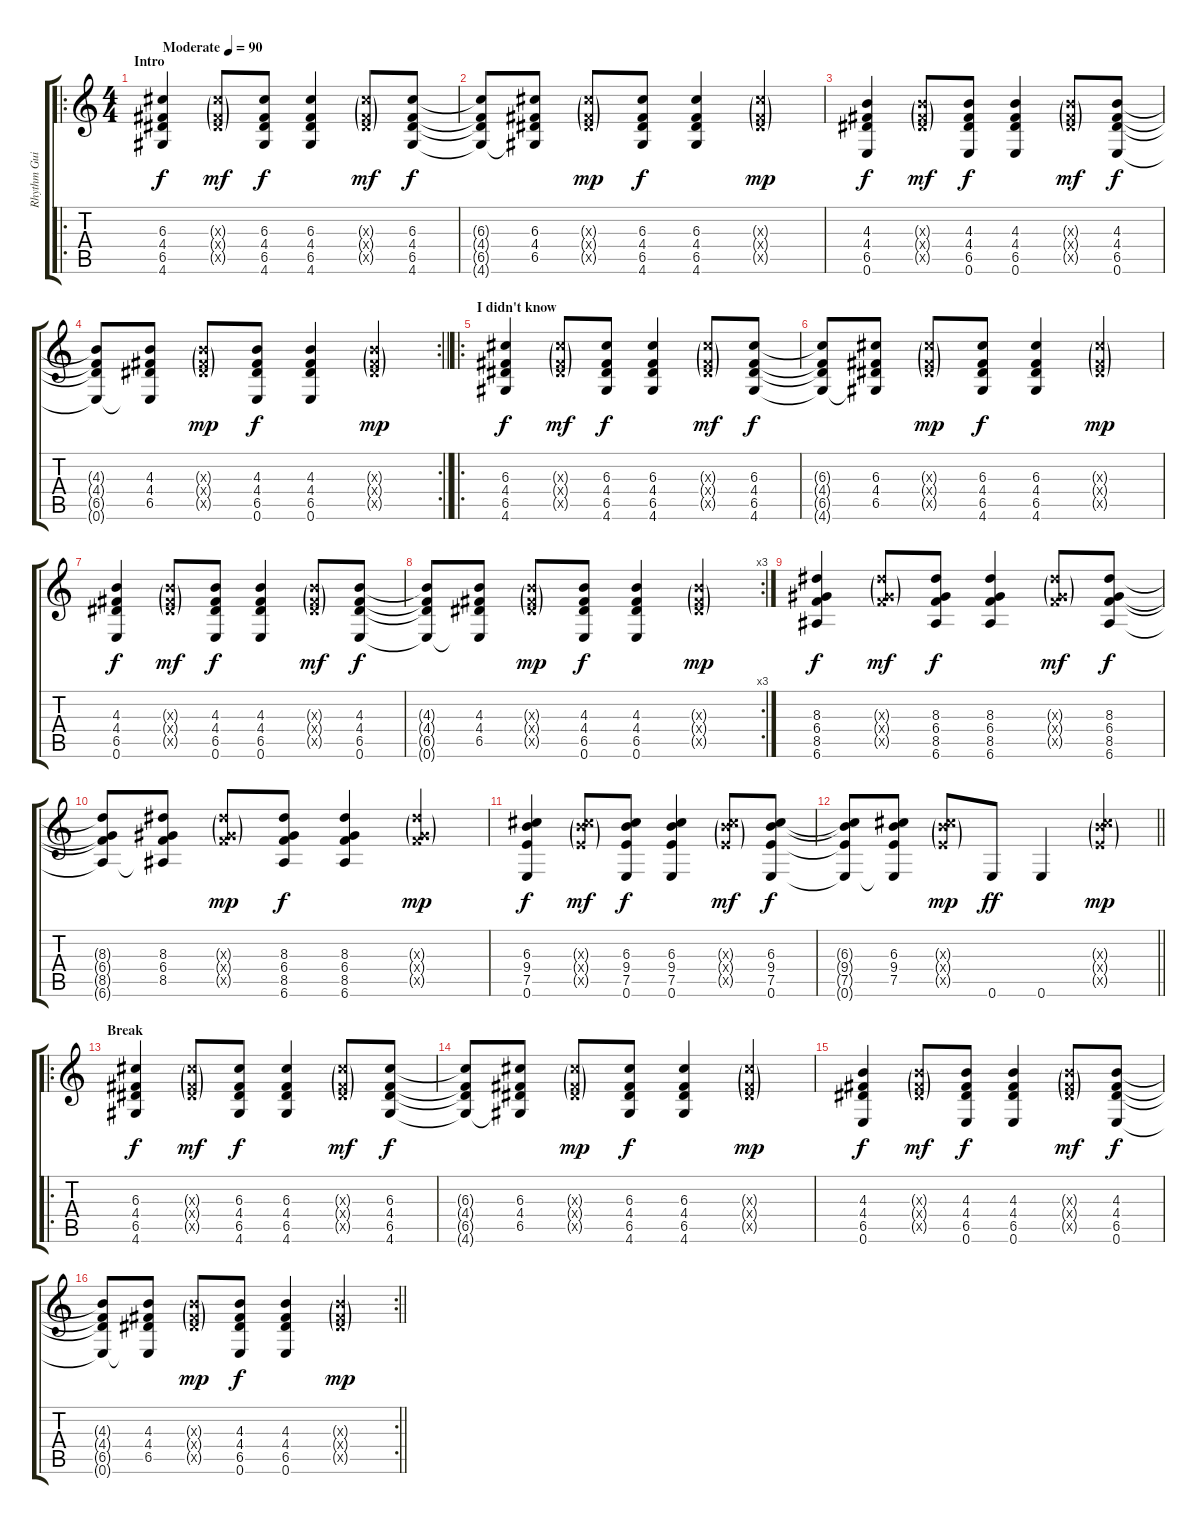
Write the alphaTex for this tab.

\track ("Rhythm Guitar (Eirik)" "Rhythm Gui") {instrument acousticguitarnylon}
\staff {score tabs}
\tuning (E4 B3 G3 D3 A2 E2) {hide}
\ro
\ts (4 4)
\section ("" "Intro")
\tempo (90 "Moderate")
\clef g2
\ks c
(6.3 4.4 6.5 4.6).4{dy f instrument acousticguitarnylon} (6.3{g x} 4.4{g x} 6.5{g x}).8{dy mf} (6.3 4.4 6.5 4.6).8{dy f} (6.3 4.4 6.5 4.6).4 (6.3{g x} 4.4{g x} 6.5{g x}).8{dy mf} (6.3 4.4 6.5 4.6).8{dy f} |
(6.3{t} 4.4{t} 6.5{t} 4.6{t}).8 (6.3 4.4 6.5 4.6{t}).8 (6.3{g x} 4.4{g x} 6.5{g x}).8{dy mp} (6.3 4.4 6.5 4.6).8{dy f} (6.3 4.4 6.5 4.6).4 (6.3{g x} 4.4{g x} 6.5{g x}).4{dy mp} |
(4.3 4.4 6.5 0.6).4{dy f} (4.3{g x} 4.4{g x} 6.5{g x}).8{dy mf} (4.3 4.4 6.5 0.6).8{dy f} (4.3 4.4 6.5 0.6).4 (4.3{g x} 4.4{g x} 6.5{g x}).8{dy mf} (4.3 4.4 6.5 0.6).8{dy f} |
\rc 2
\barLineRight lightlight
(4.3{t} 4.4{t} 6.5{t} 0.6{t}).8 (4.3 4.4 6.5 0.6{t}).8 (4.3{g x} 4.4{g x} 6.5{g x}).8{dy mp} (4.3 4.4 6.5 0.6).8{dy f} (4.3 4.4 6.5 0.6).4 (4.3{g x} 4.4{g x} 6.5{g x}).4{dy mp} |
\ro
\section ("" "I didn't know")
(6.3 4.4 6.5 4.6).4{dy f} (6.3{g x} 4.4{g x} 6.5{g x}).8{dy mf} (6.3 4.4 6.5 4.6).8{dy f} (6.3 4.4 6.5 4.6).4 (6.3{g x} 4.4{g x} 6.5{g x}).8{dy mf} (6.3 4.4 6.5 4.6).8{dy f} |
(6.3{t} 4.4{t} 6.5{t} 4.6{t}).8 (6.3 4.4 6.5 4.6{t}).8 (6.3{g x} 4.4{g x} 6.5{g x}).8{dy mp} (6.3 4.4 6.5 4.6).8{dy f} (6.3 4.4 6.5 4.6).4 (6.3{g x} 4.4{g x} 6.5{g x}).4{dy mp} |
(4.3 4.4 6.5 0.6).4{dy f} (4.3{g x} 4.4{g x} 6.5{g x}).8{dy mf} (4.3 4.4 6.5 0.6).8{dy f} (4.3 4.4 6.5 0.6).4 (4.3{g x} 4.4{g x} 6.5{g x}).8{dy mf} (4.3 4.4 6.5 0.6).8{dy f} |
\rc 3
(4.3{t} 4.4{t} 6.5{t} 0.6{t}).8 (4.3 4.4 6.5 0.6{t}).8 (4.3{g x} 4.4{g x} 6.5{g x}).8{dy mp} (4.3 4.4 6.5 0.6).8{dy f} (4.3 4.4 6.5 0.6).4 (4.3{g x} 4.4{g x} 6.5{g x}).4{dy mp} |
(8.3 6.4 8.5 6.6).4{dy f} (8.3{g x} 6.4{g x} 8.5{g x}).8{dy mf} (8.3 6.4 8.5 6.6).8{dy f} (8.3 6.4 8.5 6.6).4 (8.3{g x} 6.4{g x} 8.5{g x}).8{dy mf} (8.3 6.4 8.5 6.6).8{dy f} |
(8.3{t} 6.4{t} 8.5{t} 6.6{t}).8 (8.3 6.4 8.5 6.6{t}).8 (8.3{g x} 6.4{g x} 8.5{g x}).8{dy mp} (8.3 6.4 8.5 6.6).8{dy f} (8.3 6.4 8.5 6.6).4 (8.3{g x} 6.4{g x} 8.5{g x}).4{dy mp} |
(6.3 9.4 7.5 0.6).4{dy f} (6.3{g x} 9.4{g x} 7.5{g x}).8{dy mf} (6.3 9.4 7.5 0.6).8{dy f} (6.3 9.4 7.5 0.6).4 (6.3{g x} 9.4{g x} 7.5{g x}).8{dy mf} (6.3 9.4 7.5 0.6).8{dy f} |
\barLineRight lightlight
(6.3{t} 9.4{t} 7.5{t} 0.6{t}).8 (6.3 9.4 7.5 0.6{t}).8 (6.3{g x} 9.4{g x} 7.5{g x}).8{dy mp} 0.6.8{dy ff} 0.6.4 (6.3{g x} 9.4{g x} 7.5{g x}).4{dy mp} |
\ro
\section ("" "Break")
(6.3 4.4 6.5 4.6).4{dy f} (6.3{g x} 4.4{g x} 6.5{g x}).8{dy mf} (6.3 4.4 6.5 4.6).8{dy f} (6.3 4.4 6.5 4.6).4 (6.3{g x} 4.4{g x} 6.5{g x}).8{dy mf} (6.3 4.4 6.5 4.6).8{dy f} |
(6.3{t} 4.4{t} 6.5{t} 4.6{t}).8 (6.3 4.4 6.5 4.6{t}).8 (6.3{g x} 4.4{g x} 6.5{g x}).8{dy mp} (6.3 4.4 6.5 4.6).8{dy f} (6.3 4.4 6.5 4.6).4 (6.3{g x} 4.4{g x} 6.5{g x}).4{dy mp} |
(4.3 4.4 6.5 0.6).4{dy f} (4.3{g x} 4.4{g x} 6.5{g x}).8{dy mf} (4.3 4.4 6.5 0.6).8{dy f} (4.3 4.4 6.5 0.6).4 (4.3{g x} 4.4{g x} 6.5{g x}).8{dy mf} (4.3 4.4 6.5 0.6).8{dy f} |
\rc 2
\barLineRight lightlight
(4.3{t} 4.4{t} 6.5{t} 0.6{t}).8 (4.3 4.4 6.5 0.6{t}).8 (4.3{g x} 4.4{g x} 6.5{g x}).8{dy mp} (4.3 4.4 6.5 0.6).8{dy f} (4.3 4.4 6.5 0.6).4 (4.3{g x} 4.4{g x} 6.5{g x}).4{dy mp}
